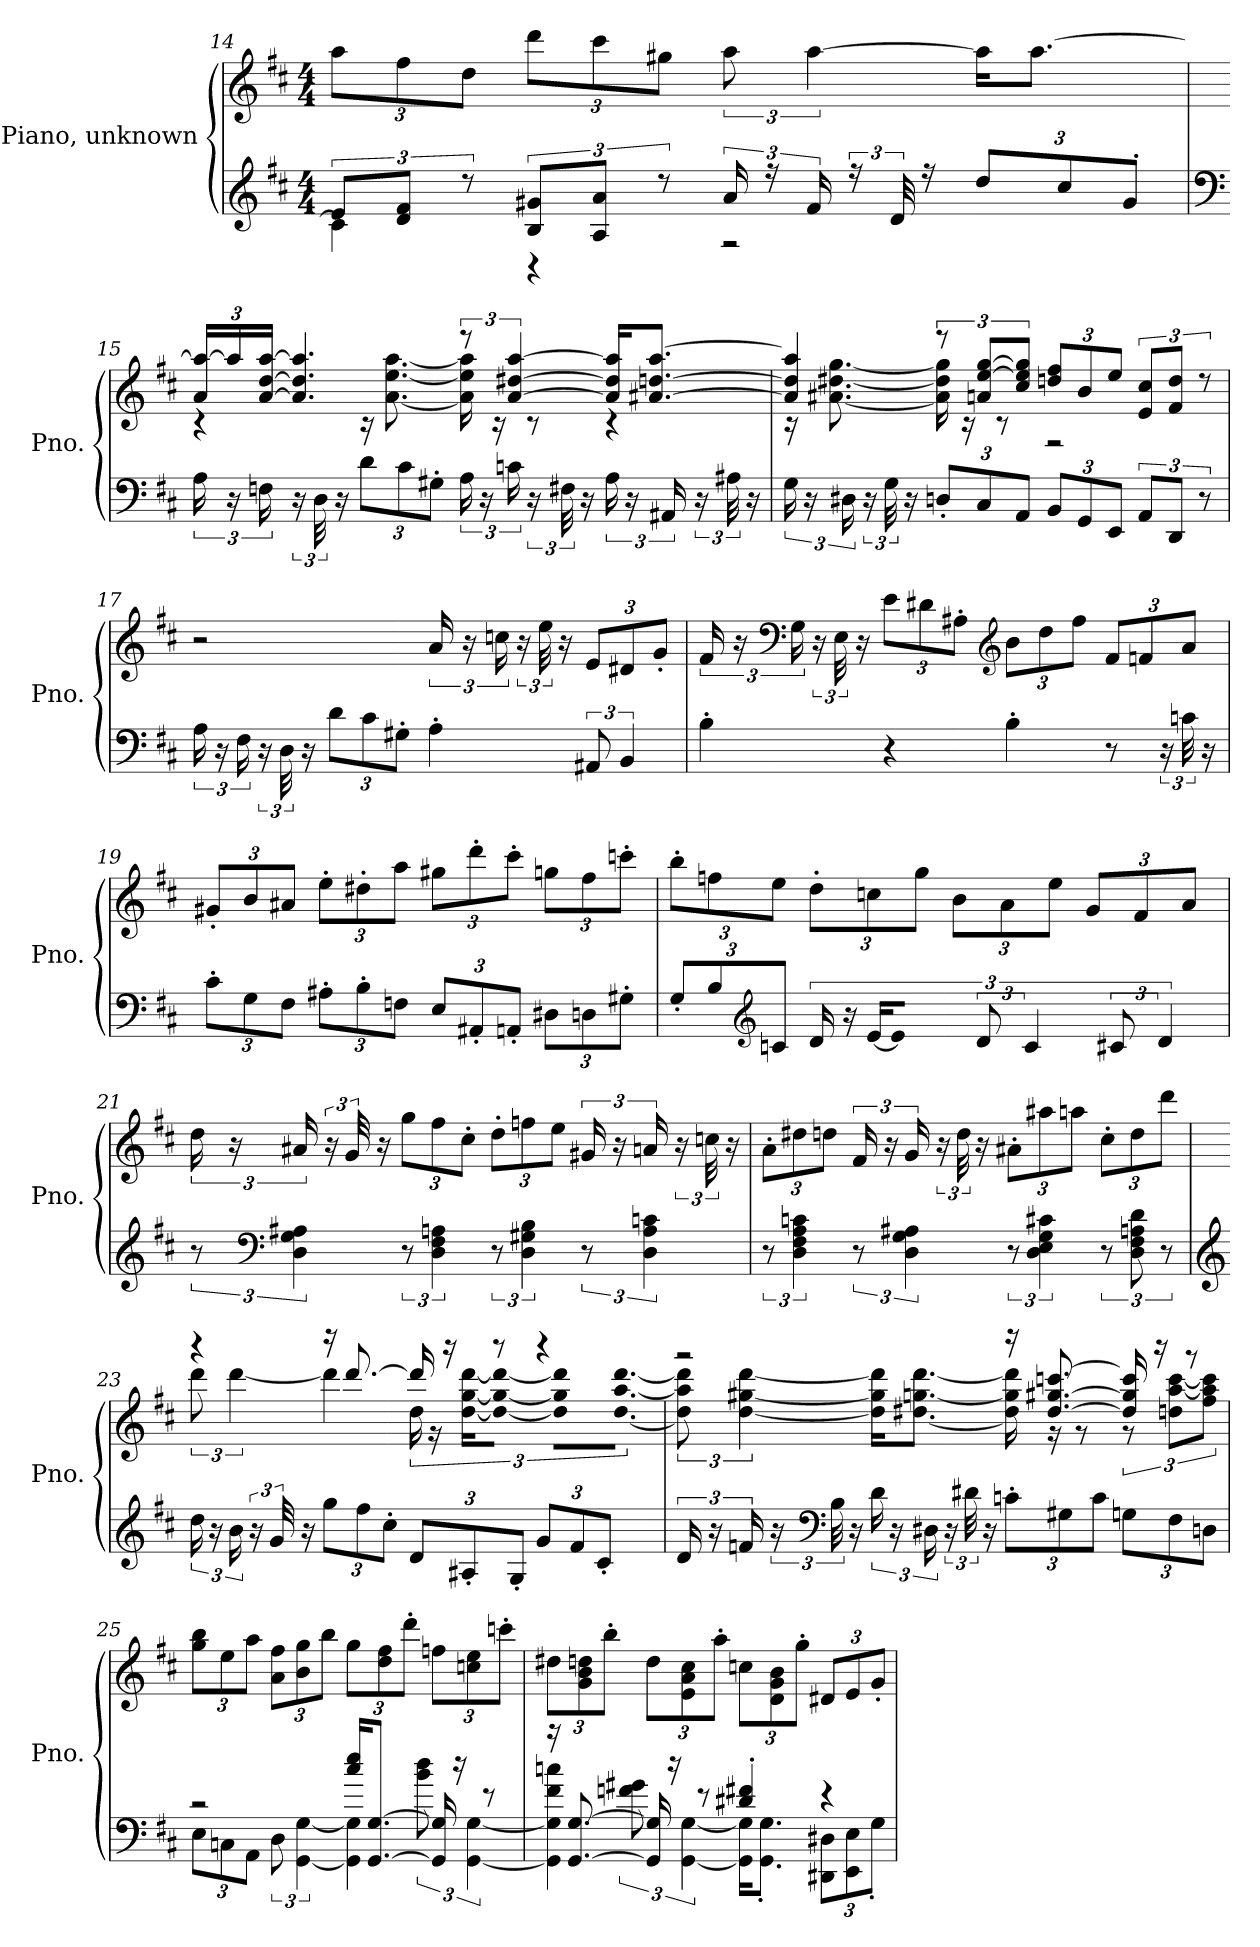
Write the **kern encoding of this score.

**kern	**kern
*part1	*part1
*staff2	*staff1
*I"Piano, unknown	*
*I'Pno.	*
!!LO:LB:g=z
*clefG2	*clefG2
*k[f#c#]	*k[f#c#]
*M4/4	*M4/4
=14	=14
*^	*
*	*	*Xbrackettup
12e/L	4c#\]	12aa\L
12d/ 12f#/J	.	12ff#\
12r	.	12dd\J
12B/ 12g#X/L	4r	12ddd\L
12A/ 12a/J	.	12ccc#\
12r	.	12gg#X\J
*	*	*brackettup
24a/	2r	12aa\
24r	.	.
24f#/	.	[6aa\
24r	.	.
48d/	.	.
16r	.	.
*Xbrackettup	*	*
12dd/L	.	16aa\KL]
.	.	[8.aa\J
12cc#/	.	.
12g#'/J	.	.
*v	*v	*
!!LO:LB:g=z
=15	=15
*clefF4	*
*brackettup	*Xbrackettup
*	*^
24A\	24a/ 24aa/_LL	4r
24r	24aa/]	.
24Fn\	[24a/ [24dd/ [24aa/JJ	.
24r	4.a/] 4.dd/] 4.aa/]	.
48D\	.	.
16r	.	.
*Xbrackettup	*	*
12d\L	.	16r
.	.	[8.a\ [8.ee\ [8.aa\
12c#\	.	.
12G#X'\J	.	.
*brackettup	*brackettup	*
24A\	12r	16a\] 16ee\] 16aa\]
24r	.	.
.	.	16r
24cn\	[6a/ [6dd#X/ [6aa/	.
24r	.	8r
48F#X\	.	.
16r	.	.
24A\	16a/] 16dd#/] 16aa/]KL	4r
24r	.	.
.	[8.a#X/ [8.ddn/ [8.aa/J	.
24AA#X/	.	.
24r	.	.
48A#X\	.	.
16r	.	.
!!LO:LB:g=z	!!
=16	=16	=16
24G\	4a#/] 4dd/] 4aa/]	16r
24r	.	.
.	.	[8.a#X\ [8.dd#X\ [8.gg\
24D#X\	.	.
24r	.	.
48G\	.	.
16r	.	.
*Xbrackettup	*	*
12Dn'/L	12r	16a#\] 16dd#\] 16gg\]
.	.	16r
12C#/	12an/ [12ee/ [12gg/L	.
.	.	8r
12AA/J	12cc#/ 12ee/] 12gg/]J	.
*	*Xbrackettup	*
12BB/L	12ddn/ 12ff#/L	2r
12GG/	12b/	.
12EE/J	12ee/J	.
*brackettup	*brackettup	*
12AA/L	12e/ 12cc#/L	.
12DD/J	12f#/ 12dd/J	.
12r	12r	.
*	*v	*v
=17	=17
24A\	2r
24r	.
24F#\	.
24r	.
48D\	.
16r	.
*Xbrackettup	*
12d\L	.
12c#\	.
12G#X'\J	.
4A'\	24a/
.	24r
.	24ccn\
.	24r
.	48ee\
.	16r
*brackettup	*Xbrackettup
12AA#X/	12e/L
6BB/	12d#X/
.	12g'/J
!!LO:LB:g=z
=18	=18
*	*brackettup
4B'\	24f#/
.	24r
*	*clefF4
.	24G\
.	24r
.	48E\
.	16r
*	*Xbrackettup
4r	12e\L
.	12d#X\
.	12A#X'\J
*	*clefG2
4B'\	12b\L
.	12dd\
.	12ff#\J
8r	12f#/L
.	12fn/
24r	.
48cn\	12a/J
16r	.
=19	=19
*Xbrackettup	*
12c#'\L	12g#X'/L
12G\	12b/
12F#\J	12a#X/J
12A#X'\L	12ee'\L
12B'\	12dd#X'\
12Fn\J	12aa\J
12E/L	12gg#X\L
12AA#X'/	12ddd'\
12AAn'/J	12ccc#'\J
12D#X\L	12ggn\L
12Dn\	12ff#\
12G#X'\J	12cccn'\J
!!LO:LB:g=z
=20	=20
12G'/L	12bb'\L
12B/	12ffn\
*clefG2	*
12cn/J	12ee\J
*brackettup	*
24d/	12dd'\L
24r	.
[24e/KL	12ccn\
8e/J]	.
.	12gg\J
12d/	12b\L
6c/	12a\
.	12ee\J
12c#X/	12g/L
6d/	12f#/
.	12a/J
=21	=21
*	*brackettup
12r	24dd\
.	24r
*clefF4	*
6D\ 6G\ 6A#X\	24a#X/
.	24r
.	48g/
.	16r
*	*Xbrackettup
12r	12gg\L
6D\ 6F#\ 6An\	12ff#\
.	12cc#'\J
12r	12dd'\L
6D\ 6G#X\ 6B\	12ffn\
.	12ee\J
*	*brackettup
12r	24g#X/
.	24r
6D\ 6A\ 6cn\	24an/
.	24r
.	48ccn\
.	16r
!!LO:PB:g=z
=22	=22
*	*Xbrackettup
12r	12a'\L
6D\ 6F#\ 6A\ 6cn\	12dd#X\
.	12ddn\J
*	*brackettup
12r	24f#/
.	24r
6D\ 6G\ 6A#X\	24g/
.	24r
.	48dd\
.	16r
*	*Xbrackettup
12r	12a#X'\L
6D\ 6E\ 6G\ 6c#X\	12aa#X\
.	12aan\J
12r	12cc#'\L
12D\ 12F#\ 12An\ 12d\	12dd\
12r	12ddd\J
=23	=23
*clefG2	*
*	*^
*	*	*brackettup
24dd\	4r	12ddd\
24r	.	.
24b\	.	[6ddd\
24r	.	.
48g/	.	.
16r	.	.
*Xbrackettup	*	*
12gg\L	16r	4ddd\]
.	[8.ddd/	.
12ff#\	.	.
12cc#'\J	.	.
12d/L	16ddd/]	24dd\
.	.	24r
.	16r	.
12A#X'/	.	[24dd\ [24gg\ [24ddd\KL
.	8r	8dd\_ 8gg\_ 8ddd\_J
12G'/J	.	.
12g/L	4r	16dd\] 16gg\] 16ddd\]KL
.	.	[8.dd\ [8.aa\ [8.ddd\J
12f#/	.	.
12c#'/J	.	.
!!LO:LB:g=z	!!
=24	=24	=24
*brackettup	*	*
24d/	2r	12dd\] 12aa\] 12ddd\]
24r	.	.
24fn/	.	[6dd\ [6gg#X\ [6ddd\
24r	.	.
*clefF4	*	*
48B\	.	.
16r	.	.
24d\	.	16dd\] 16gg#\] 16ddd\]KL
24r	.	.
.	.	[8.dd#X\ [8.ggn\ [8.ddd\J
24D#X\	.	.
24r	.	.
48d#X\	.	.
16r	.	.
*Xbrackettup	*	*
12cn'\L	16r	16dd#\] 16gg\] 16ddd\]
.	[8.dd#/ [8.gg#X/ [8.cccn/	16r
12G#X\	.	.
.	.	8r
12c\J	.	.
12Gn\L	16dd#/] 16gg#/] 16ccc/]	12r
.	16r	.
12F#\	.	12ddn\ [12aa\ [12ccc\L
.	8r	.
12Dn\J	.	12ff#\ 12aa\] 12ccc\]J
*	*v	*v
!!LO:LB:g=z
=25	=25
*^	*
*	*	*Xbrackettup
2r	12E\L	12gg\ 12bb\L
.	12Cn\	12ee\
.	12AA\J	12aa\J
*	*brackettup	*
.	12D\	12a\ 12ff#\L
.	[6GG\ [6G\	12b\ 12gg\
.	.	12bb\J
16cc#/ 16ee/KL	4GG\] 4G\]	12gg\L
[8.GG/ [8.G/J	.	.
.	.	12dd\ 12ff#\
.	.	12ddd'\J
16GG/] 16G/]	12b\ 12dd\	12ffn\L
16r	.	.
.	[6GG\ [6G\	12ccn\ 12ee\
8r	.	.
.	.	12cccn'\J
=26	=26	=26
16r	4GG\] 4G\] 4f#\ 4ccn\	12dd#X\L
[8.GG/ [8.G/	.	.
.	.	12g\ 12b\ 12ddn\
.	.	12bb'\J
16GG/] 16G/]	12fn\ 12g#X\	12dd\L
16r	.	.
.	[6GG\ [6G\	12e\ 12a\ 12cc#\
8r	.	.
.	.	12aa'\J
4d#X/' 4f#X/'	16GG\] 16G\]KL	12ccn\L
.	8.GG\' 8.G\'J	.
.	.	12d\ 12g\ 12b\
.	.	12gg'\J
*	*Xbrackettup	*
4r	12DD#X\ 12D#X\L	12d#X/L
.	12EE\ 12E\	12e/
.	12G'\J	12g'/J
*v	*v	*
=	=
*-	*-
